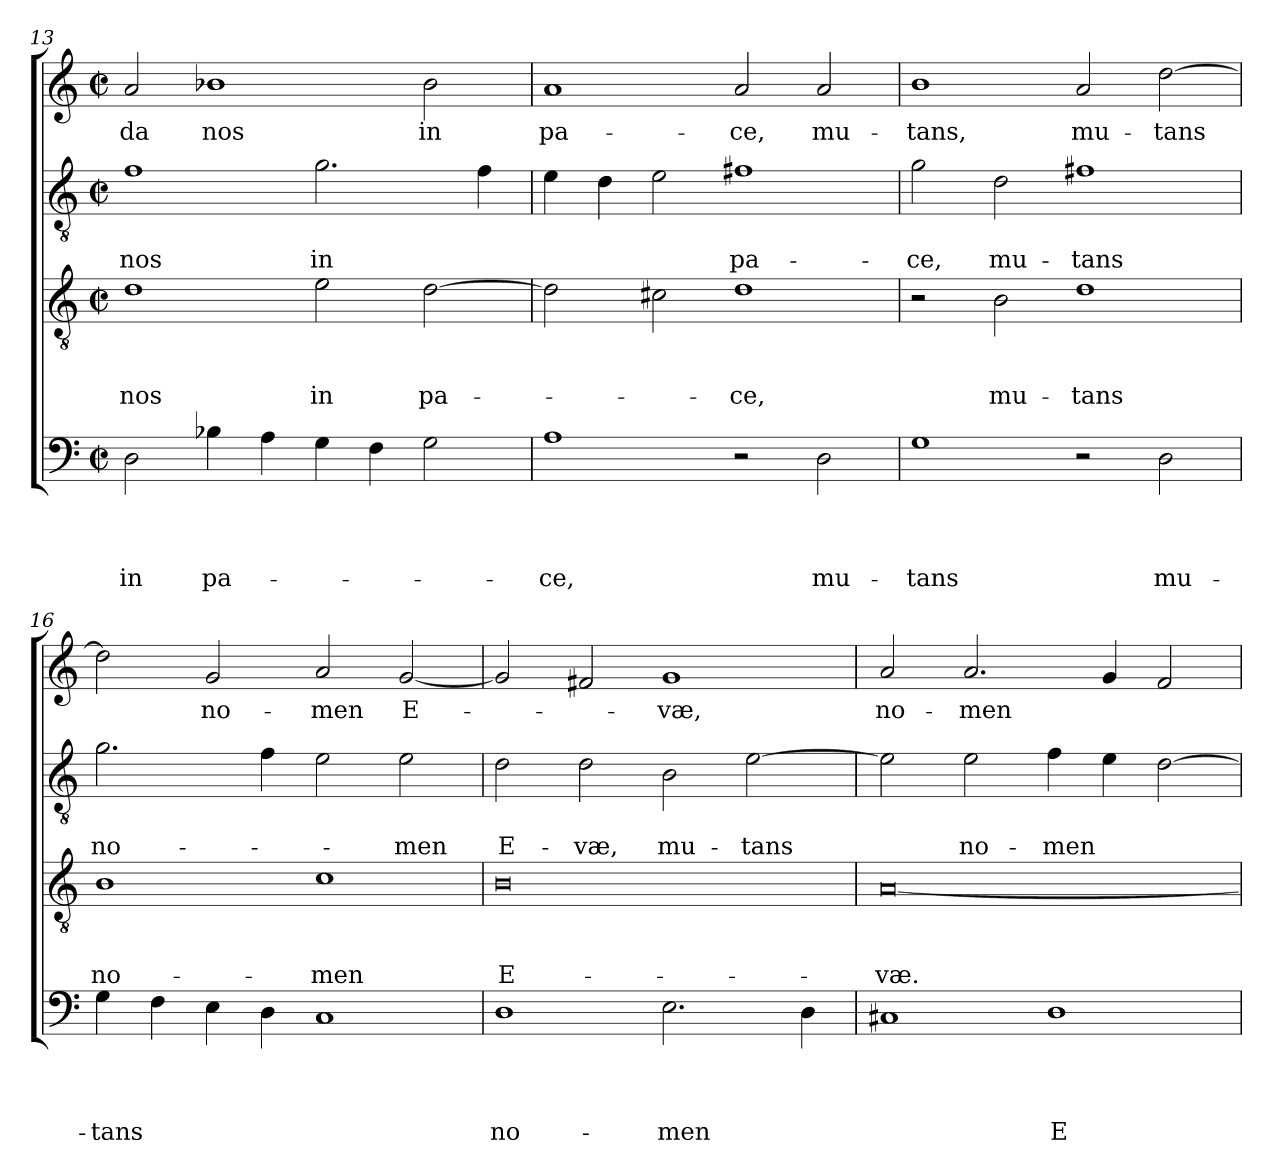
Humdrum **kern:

**kern	**text	**text	**text	**text	**kern	**text	**text	**text	**kern	**text	**text	**kern	**text
*part4	*part4	*part4	*part4	*part4	*part3	*part3	*part3	*part3	*part2	*part2	*part2	*part1	*part1
*staff4	*staff4	*staff4	*staff4	*staff4	*staff3	*staff3	*staff3	*staff3	*staff2	*staff2	*staff2	*staff1	*staff1
*clefF4	*	*	*	*	*clefGv2	*	*	*	*clefGv2	*	*	*clefG2	*
*k[]	*	*	*	*	*k[]	*	*	*	*k[]	*	*	*k[]	*
*C:	*	*	*	*	*C:	*	*	*	*C:	*	*	*C:	*
*M2/2	*	*	*	*	*M2/2	*	*	*	*M2/2	*	*	*M2/2	*
*met(c|)	*	*	*	*	*met(c|)	*	*	*	*met(c|)	*	*	*met(c|)	*
=13	=13	=13	=13	=13	=13	=13	=13	=13	=13	=13	=13	=13	=13
!	!	!	!	!LO:LY:b	!	!	!	!LO:LY:b	!	!	!LO:LY:b	!	!LO:LY:b
2D\	.	.	.	in	1d	.	.	nos	1f	.	nos	2a/	-da
!	!	!	!	!LO:LY:b	!	!	!	!	!	!	!	!	!LO:LY:b
4B-X\	.	.	.	pa-	.	.	.	.	.	.	.	1b-X	nos
4A\	.	.	.	.	.	.	.	.	.	.	.	.	.
!	!	!	!	!	!	!	!	!LO:LY:b	!	!	!LO:LY:b	!	!
4G\	.	.	.	.	2e\	.	.	in	2.g\	.	in	.	.
4F\	.	.	.	.	.	.	.	.	.	.	.	.	.
!	!	!	!	!	!	!	!	!LO:LY:b	!	!	!	!	!LO:LY:b
2G\	.	.	.	.	[2d\	.	.	pa-	.	.	.	2b-\	in
.	.	.	.	.	.	.	.	.	4f\	.	.	.	.
=14	=14	=14	=14	=14	=14	=14	=14	=14	=14	=14	=14	=14	=14
!	!	!	!	!LO:LY:b	!	!	!	!	!	!	!	!	!LO:LY:b
1A	.	.	.	-ce,	2d\]	.	.	.	4e\	.	.	1a	pa-
.	.	.	.	.	.	.	.	.	4d\	.	.	.	.
.	.	.	.	.	2c#X\	.	.	.	2e\	.	.	.	.
!	!	!	!	!	!	!	!	!LO:LY:b	!	!	!LO:LY:b	!	!LO:LY:b
2r	.	.	.	.	1d	.	.	-ce,	1f#X	.	pa-	2a/	-ce,
!	!	!	!	!LO:LY:b	!	!	!	!	!	!	!	!	!LO:LY:b
2D\	.	.	.	mu-	.	.	.	.	.	.	.	2a/	mu-
=15	=15	=15	=15	=15	=15	=15	=15	=15	=15	=15	=15	=15	=15
!	!	!	!	!LO:LY:b	!	!	!	!	!	!	!LO:LY:b	!	!LO:LY:b
1G	.	.	.	-tans	2r	.	.	.	2g\	.	-ce,	1b	-tans,
!	!	!	!	!	!	!	!	!LO:LY:b	!	!	!LO:LY:b	!	!
.	.	.	.	.	2B\	.	.	mu-	2d\	.	mu-	.	.
!	!	!	!	!	!	!	!	!LO:LY:b	!	!	!LO:LY:b	!	!LO:LY:b
2r	.	.	.	.	1d	.	.	-tans	1f#X	.	-tans	2a/	mu-
!	!	!	!	!LO:LY:b	!	!	!	!	!	!	!	!	!LO:LY:b
2D\	.	.	.	mu-	.	.	.	.	.	.	.	[2dd\	-tans
!!LO:LB:g=z
=16	=16	=16	=16	=16	=16	=16	=16	=16	=16	=16	=16	=16	=16
!	!	!	!	!LO:LY:b	!	!	!	!LO:LY:b	!	!	!LO:LY:b	!	!
4G\	.	.	.	-tans	1B	.	.	no-	2.g\	.	no-	2dd\]	.
4F\	.	.	.	.	.	.	.	.	.	.	.	.	.
!	!	!	!	!	!	!	!	!	!	!	!	!	!LO:LY:b
4E\	.	.	.	.	.	.	.	.	.	.	.	2g/	no-
4D\	.	.	.	.	.	.	.	.	4f\	.	.	.	.
!	!	!	!	!	!	!	!	!LO:LY:b	!	!	!	!	!LO:LY:b
1C	.	.	.	.	1c	.	.	-men	2e\	.	.	2a/	-men
!	!	!	!	!	!	!	!	!	!	!	!LO:LY:b	!	!LO:LY:b
.	.	.	.	.	.	.	.	.	2e\	.	-men	[2g/	E-
=17	=17	=17	=17	=17	=17	=17	=17	=17	=17	=17	=17	=17	=17
!	!	!	!	!LO:LY:b	!	!	!	!LO:LY:b	!	!	!LO:LY:b	!	!
1D	.	.	.	no-	0B	.	.	E-	2d\	.	E-	2g/]	.
!	!	!	!	!	!	!	!	!	!	!	!LO:LY:b	!	!
.	.	.	.	.	.	.	.	.	2d\	.	-væ,	2f#X/	.
!	!	!	!	!LO:LY:b	!	!	!	!	!	!	!LO:LY:b	!	!LO:LY:b
2.E\	.	.	.	-men	.	.	.	.	2B\	.	mu-	1g	-væ,
!	!	!	!	!	!	!	!	!	!	!	!LO:LY:b	!	!
.	.	.	.	.	.	.	.	.	[2e\	.	-tans	.	.
4D\	.	.	.	.	.	.	.	.	.	.	.	.	.
=18	=18	=18	=18	=18	=18	=18	=18	=18	=18	=18	=18	=18	=18
!	!	!	!	!	!	!	!	!LO:LY:b	!	!	!	!	!LO:LY:b
1C#X	.	.	.	.	[0A	.	.	-væ.	2e\]	.	.	2a/	no-
!	!	!	!	!	!	!	!	!	!	!	!LO:LY:b	!	!LO:LY:b
.	.	.	.	.	.	.	.	.	2e\	.	no-	2.a/	-men
!	!	!	!	!LO:LY:b	!	!	!	!	!	!	!LO:LY:b	!	!
1D	.	.	.	E-	.	.	.	.	4f\	.	-men	.	.
.	.	.	.	.	.	.	.	.	4e\	.	.	4g/	.
.	.	.	.	.	.	.	.	.	[2d\	.	.	2f/	.
=	=	=	=	=	=	=	=	=	=	=	=	=	=
*-	*-	*-	*-	*-	*-	*-	*-	*-	*-	*-	*-	*-	*-
